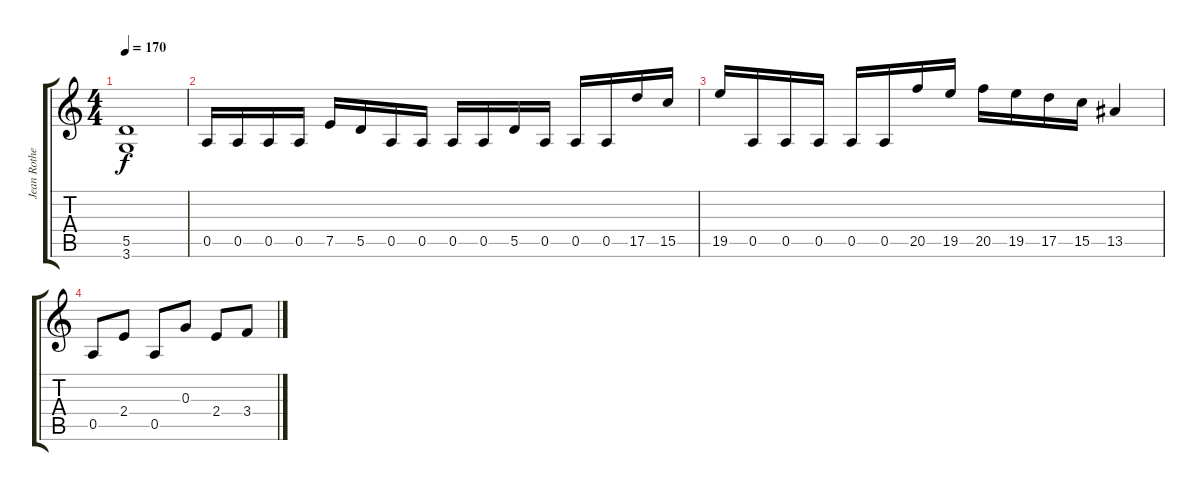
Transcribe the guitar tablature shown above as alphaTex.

\track ("Jean Rothen" "Jean Rothe") {instrument overdrivenguitar}
\staff {score tabs}
\tuning (E4 B3 G3 D3 A2 E2) {hide}
\ts (4 4)
\tempo 170
\clef g2
\ks c
(5.5 3.6).1{dy f} |
0.5.16 0.5.16 0.5.16 0.5.16 7.5.16 5.5.16 0.5.16 0.5.16 0.5.16 0.5.16 5.5.16 0.5.16 0.5.16 0.5.16 17.5.16 15.5.16 |
19.5.16 0.5.16 0.5.16 0.5.16 0.5.16 0.5.16 20.5.16 19.5.16 20.5.16 19.5.16 17.5.16 15.5.16 13.5.4 |
0.5.8 2.4.8 0.5.8 0.3.8 2.4.8 3.4.8
